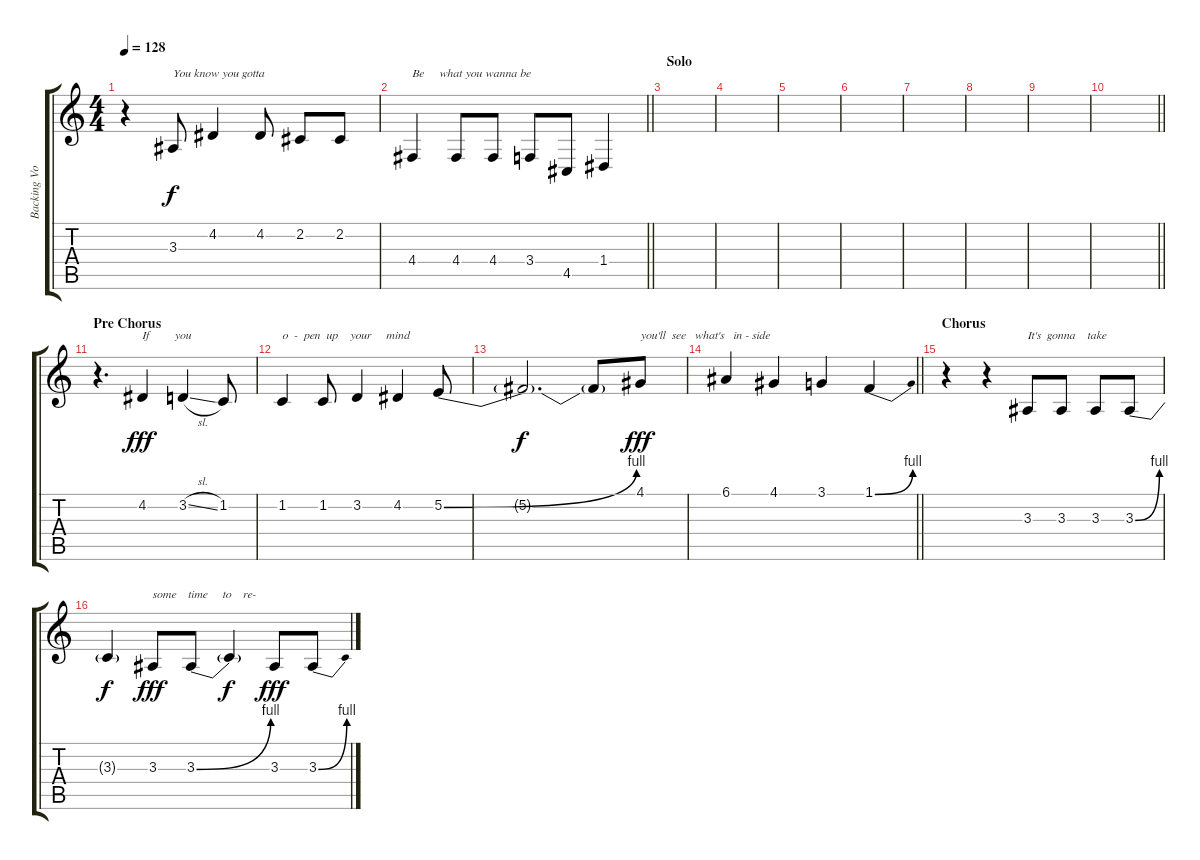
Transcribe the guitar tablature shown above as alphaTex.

\track ("Backing Vocals" "Backing Vo") {instrument lead4chiff}
\staff {score tabs}
\tuning (E4 B3 G3 D3 A2 E2) {hide}
\ts (4 4)
\tempo 128
\clef g2
\ks c
r.4{dy f} 3.3.8{txt "You know you gotta"} 4.2.4 4.2.8 2.2.8 2.2.8 |
\barLineRight lightlight
4.4.4{txt "Be     what you wanna be"} 4.4.8 4.4.8 3.4.8 4.5.8 1.4.4 |
\section ("" "Solo")
|
|
|
|
|
|
|
\barLineRight lightlight
|
\section ("" "Pre Chorus")
r.4{d} 4.2.4{txt "If        you" dy fff} 3.2{sl}.4 1.2.8 |
1.2.4{txt "o  -  pen  up    your     mind"} 1.2.8 3.2.4 4.2.4 5.2{be (bend 0 0 60 4)}.8 |
5.2{t}.2{d dy f} 5.2{t}.8 4.1.8{txt "you'll  see   what's   in - side" dy fff} |
\barLineRight lightlight
6.1.4 4.1.4 3.1.4 1.1{be (bend 0 0 60 4)}.4 |
\section ("" "Chorus")
r.4 r.4 3.3.8{txt "It's  gonna    take "} 3.3.8 3.3.8 3.3{be (bend 0 0 60 4)}.8 |
3.3{t}.4{dy f} 3.3.8{txt "some    time     to    re-" dy fff} 3.3{be (bend 0 0 60 4)}.8 3.3{t}.4{dy f} 3.3.8{dy fff} 3.3{be (bend 0 0 60 4)}.8
